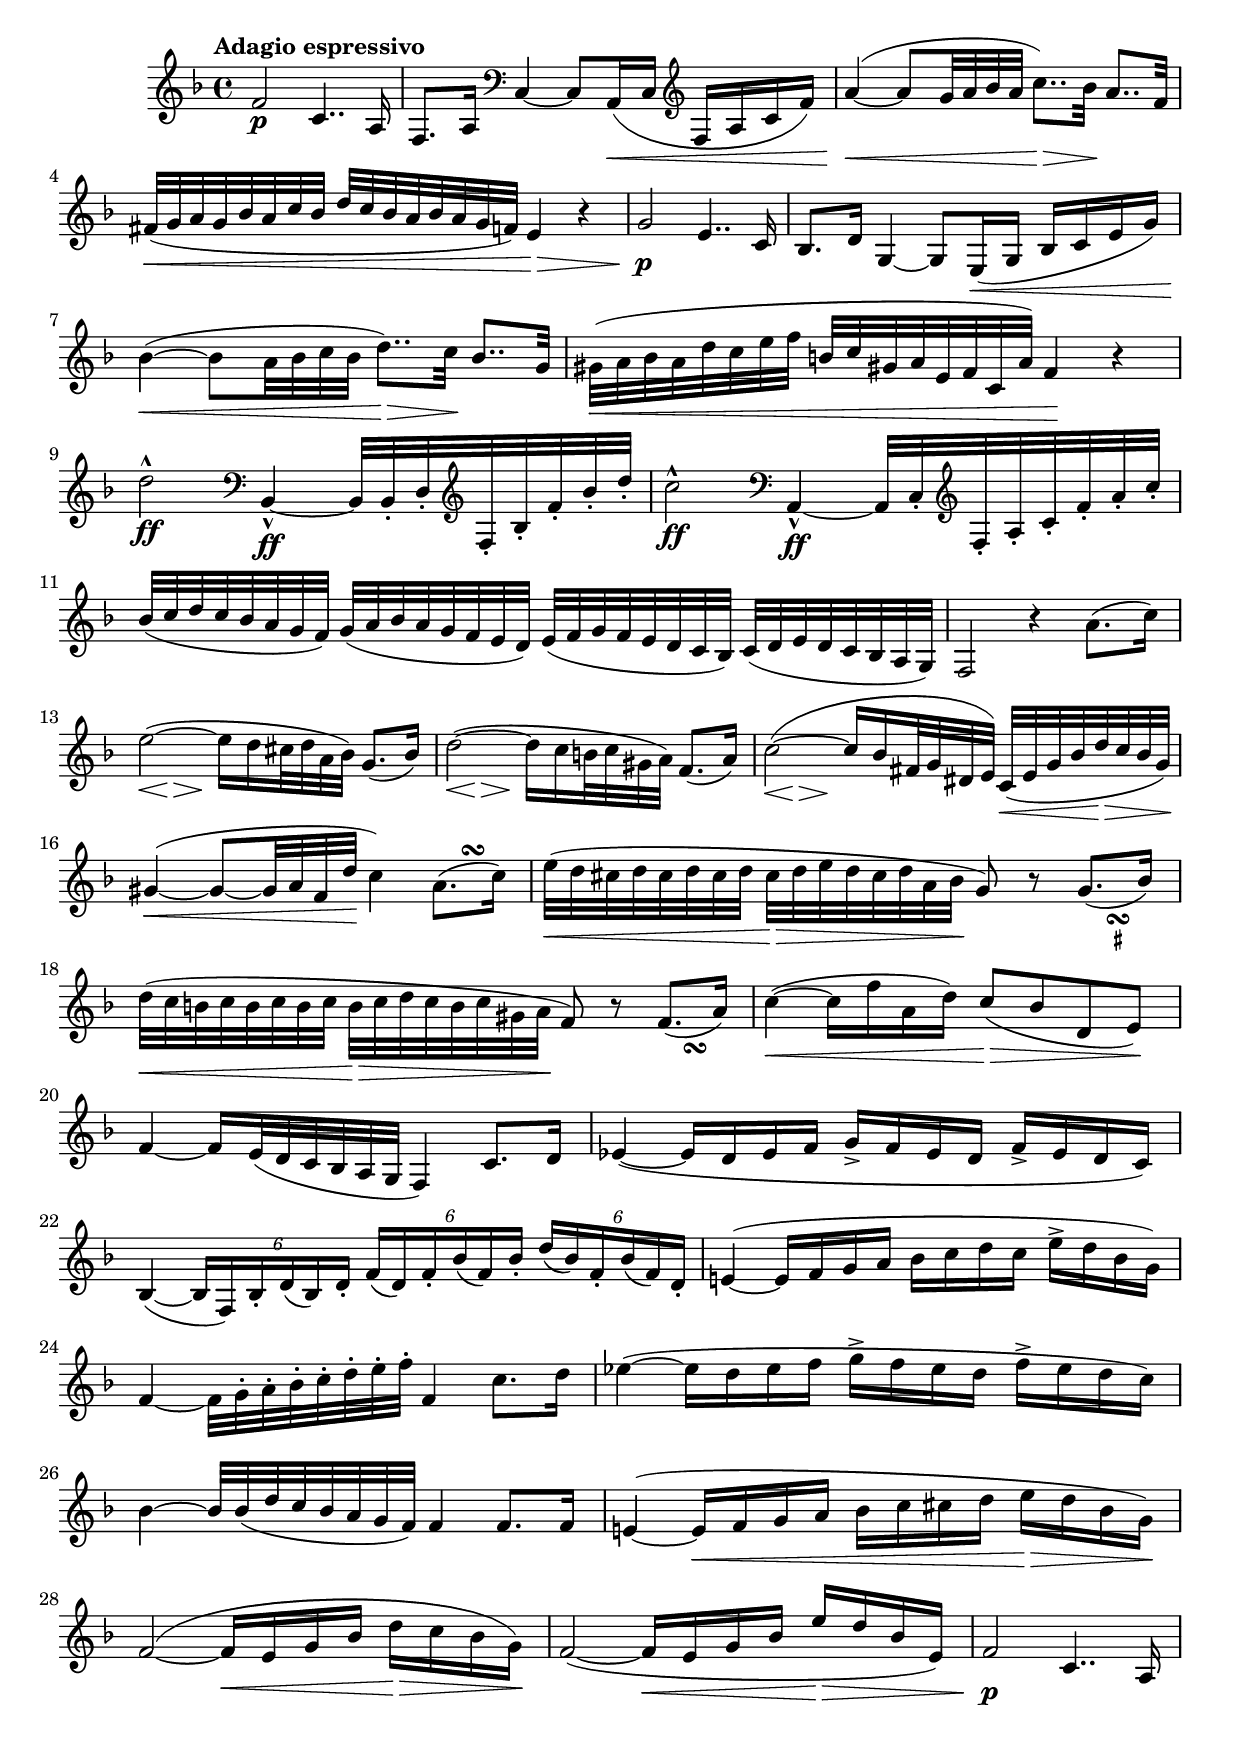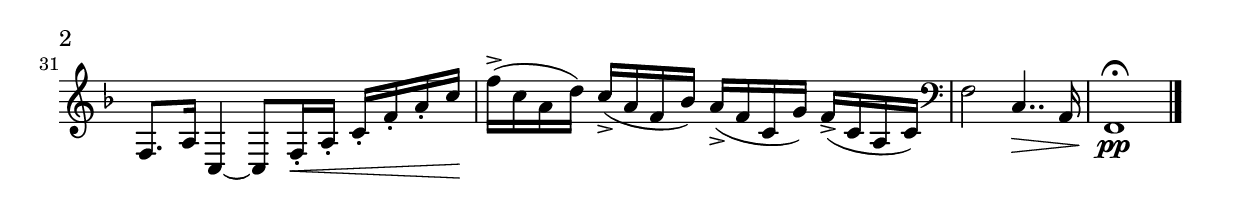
\version "2.22.0"

\include "settings.ily"

\relative {
  \language "english"

  \transposition f

  \tempo "Adagio espressivo"

  \key f \major
  \time 4/4

  f'2 \p c4.. a16 |
  f8. a16 \clef \bass-clef-name c,4~8 a16( \< c #(if (not (string=? bass-clef-name "bass^8")) #{ \clef "treble" #}) f a c f) |
  #(if (string=? bass-clef-name "bass^8") #{ \clef "treble" #}) a4~( \< a8 g32 a b-flat a c8..) \> b-flat32 \! a8.. f32 |
  f-sharp32( \< g a g b-flat a c b-flat d c b-flat a b-flat a g f) e4 \> r |
  g2 \p e4.. c16 |
  b-flat8. d16 g,4~8 e16( \< g b-flat c e g) |
  b-flat4~( \< b-flat8 a32 b-flat c b-flat d8..) \> c32 \! b-flat8.. g32 |
  g-sharp32( \< a b-flat a d c e f b, c g-sharp! a e f c a') f4 \! r |
  d'2-^ \ff \clef \bass-clef-name b-flat,,4-^~ \ff b-flat32 b-flat-. d-. #(if (not (string=? bass-clef-name "bass^8")) #{ \clef "treble" #}) f-. b-flat-. #(if (string=? bass-clef-name "bass^8") #{ \clef "treble" #}) f'-. b-flat-. d-. |
  c2-^ \ff \clef \bass-clef-name a,,4-^~ \ff a32 c-. #(if (not (string=? bass-clef-name "bass^8")) #{ \clef "treble" #}) f-. a-. c-. #(if (string=? bass-clef-name "bass^8") #{ \clef "treble" #}) f-. a-. c-. |
  b-flat32( c d c b-flat a g f) g( a b-flat a g f e d) e( f g f e d c b-flat) c( d e d c b-flat a g) |
  f2 r4 a'8.( c16) |

  <<
    { e2~( }
    {
      \override Hairpin.minimum-length = #3
      s4*2/3 \< s \> s \!
      \revert Hairpin.minimum-length
    }
  >> e16 d c-sharp32 d a b-flat) g8.( b-flat16) |
  <<
    { d2~( }
    {
      \override Hairpin.minimum-length = #3
      s4*2/3 \< s \> s \!
      \revert Hairpin.minimum-length
    }
  >> d16 c b32 c g-sharp a) f8.( a16) |
  <<
    { c2~( }
    {
      \override Hairpin.minimum-length = #3
      s4*2/3 \< s \> s \!
      \revert Hairpin.minimum-length
    }
  >> c16 b-flat f-sharp32 g d-sharp e) c( \< e g b-flat d \> c b-flat g) |
  g-sharp4~( \< g-sharp8~32 a f d' \! c4)
    <<
      { a8.( c16) }
      { s8 s^\markup { \musicglyph #"scripts.turn" } }
    >> |

  e32( \< d c-sharp d c-sharp d c-sharp d c-sharp \> d e d c-sharp d a b-flat \! g8) r
    <<
      { g8.( b-flat16) }
      { s8 s_\markup { \override #'(baseline-skip . 2) \halign #0 \center-column { \musicglyph #"scripts.turn" \teeny \sharp } } }
    >> |
  d32( \< c b c b c b c b \> c d c b c g-sharp a \! f8) r
    <<
      { f8.( a16) }
      { s8 s_\markup { \musicglyph #"scripts.turn" } }
    >> |
  c4~( \< c16 f a, d) c8( \> b-flat d, e) \! |
  f4~ f16 e32( d c b-flat a g f4) c'8. d16 |

  e-flat4~( e-flat16 d e-flat f g-> f e-flat d f-> e-flat d c) |
  b-flat4~( \tuplet 6/4 4 { b-flat16 f) b-flat-. d( b-flat) d-. f( d) f-. b-flat( f) b-flat-. d( b-flat) f-. b-flat( f) d-. }
  \override Script #'avoid-slur = #'inside
  e-natural!4~( e16 f g a b-flat c d c e-> d b-flat g) |
  \revert Script #'avoid-slur
  f4~32 g-. a-. b-flat-. c-. d-. e-. f-. f,4 c'8. d16 |

  e-flat4~( e-flat16 d e-flat f g-> f e-flat d f-> e-flat d c) |
  b-flat4~32 b-flat( d c b-flat a g f) f4 f8. f16 |
  e-natural!4~( e16 \< f g a b-flat c c-sharp d e \> d b-flat g) \! |
  f2~( f16 \< e g b-flat d \> c b-flat g) \! |
  f2~( f16 \< e g b-flat e \> d b-flat e,) |

  f2 \p c4.. a16 |
  f8. a16 c,4~8 f16-. \< a-. c-. f-. a-. c \! |
  f16->( c a d) c->( a f b-flat) a->( f c g') f->( c a c) |
  \clef \bass-clef-name f,2 c4.. \> a16 |
  f1\fermata \pp | \bar "|."
}
